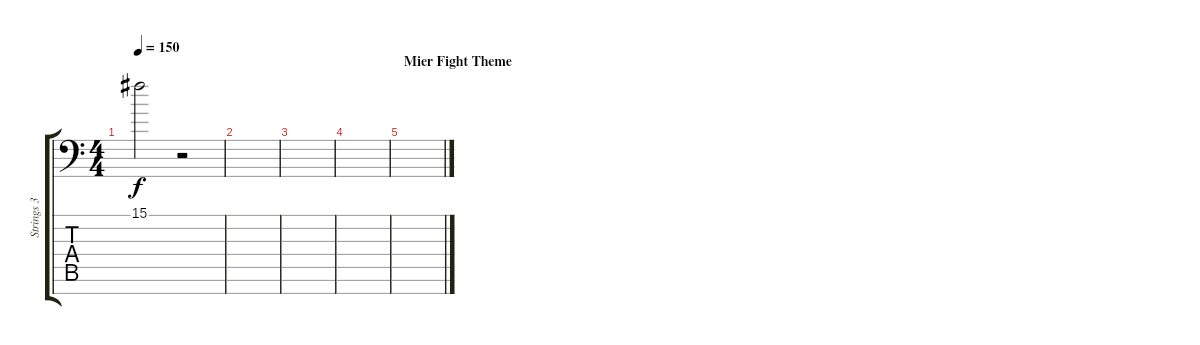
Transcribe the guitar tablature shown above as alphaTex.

\track ("Strings 3" "Strings 3") {instrument stringensemble1}
\staff {score tabs}
\tuning (Eb4 Bb3 Gb3 Db3 Ab2 Eb2 Bb1) {hide}
\ts (4 4)
\tempo 150
\clef f4
\ks c
15.1{t}.2{dy f} r.2 |
|
|
|
\section ("" "Mier Fight Theme")
